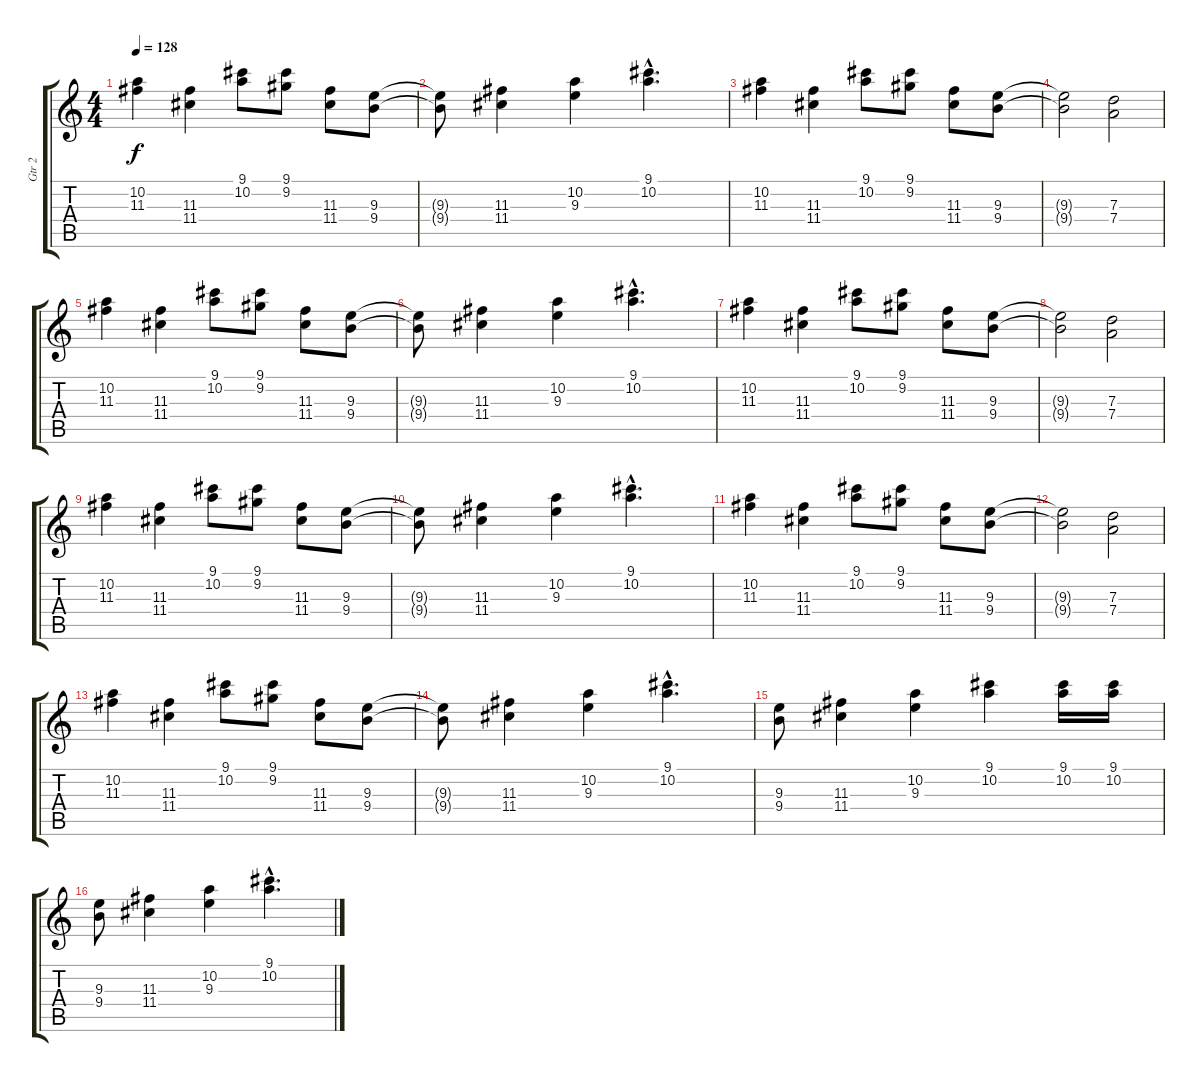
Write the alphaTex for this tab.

\track ("Gtr 2" "Gtr 2") {instrument overdrivenguitar}
\staff {score tabs}
\tuning (E4 B3 G3 D3 A2 E2) {hide}
\ts (4 4)
\tempo 128
\clef g2
\ks c
(10.2 11.3).4{dy f} (11.3 11.4).4 (9.1 10.2).8 (9.1 9.2).8 (11.3 11.4).8 (9.3 9.4).8 |
(9.3{t} 9.4{t}).8 (11.3 11.4).4 (10.2 9.3).4 (9.1{hac} 10.2{hac}).4{d} |
(10.2 11.3).4 (11.3 11.4).4 (9.1 10.2).8 (9.1 9.2).8 (11.3 11.4).8 (9.3 9.4).8 |
(9.3{t} 9.4{t}).2 (7.3 7.4).2 |
(10.2 11.3).4 (11.3 11.4).4 (9.1 10.2).8 (9.1 9.2).8 (11.3 11.4).8 (9.3 9.4).8 |
(9.3{t} 9.4{t}).8 (11.3 11.4).4 (10.2 9.3).4 (9.1{hac} 10.2{hac}).4{d} |
(10.2 11.3).4 (11.3 11.4).4 (9.1 10.2).8 (9.1 9.2).8 (11.3 11.4).8 (9.3 9.4).8 |
(9.3{t} 9.4{t}).2 (7.3 7.4).2 |
(10.2 11.3).4 (11.3 11.4).4 (9.1 10.2).8 (9.1 9.2).8 (11.3 11.4).8 (9.3 9.4).8 |
(9.3{t} 9.4{t}).8 (11.3 11.4).4 (10.2 9.3).4 (9.1{hac} 10.2{hac}).4{d} |
(10.2 11.3).4 (11.3 11.4).4 (9.1 10.2).8 (9.1 9.2).8 (11.3 11.4).8 (9.3 9.4).8 |
(9.3{t} 9.4{t}).2 (7.3 7.4).2 |
(10.2 11.3).4 (11.3 11.4).4 (9.1 10.2).8 (9.1 9.2).8 (11.3 11.4).8 (9.3 9.4).8 |
(9.3{t} 9.4{t}).8 (11.3 11.4).4 (10.2 9.3).4 (9.1{hac} 10.2{hac}).4{d} |
(9.3 9.4).8 (11.3 11.4).4 (10.2 9.3).4 (9.1 10.2).4 (9.1 10.2).16 (9.1 10.2).16 |
(9.3 9.4).8 (11.3 11.4).4 (10.2 9.3).4 (9.1{hac} 10.2{hac}).4{d}
